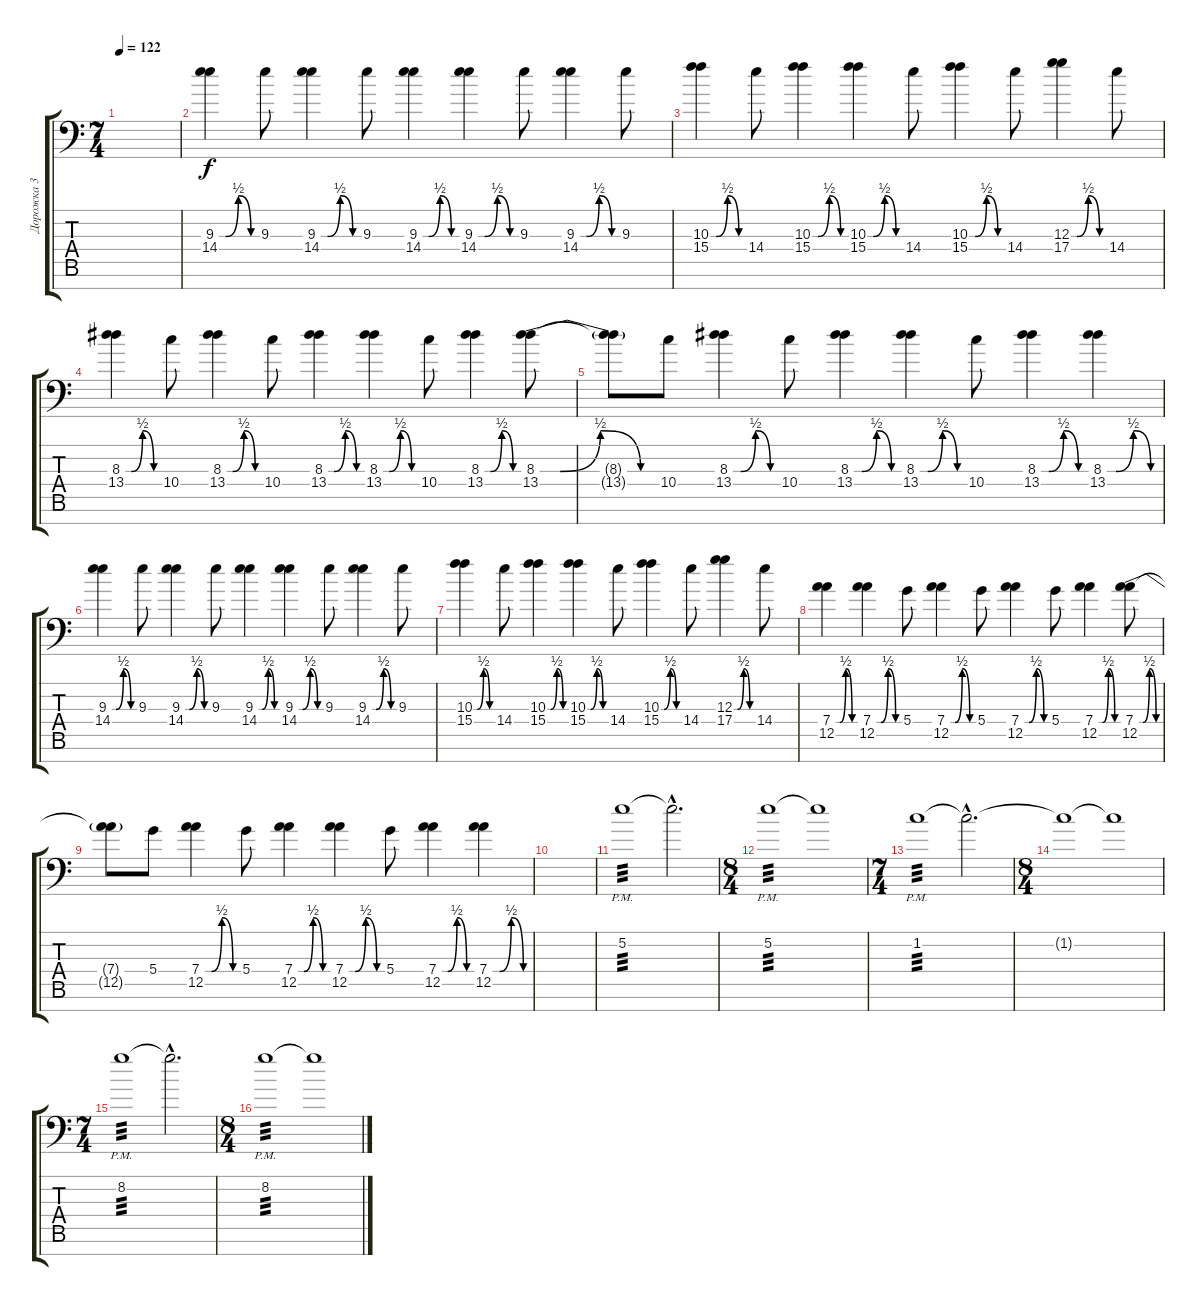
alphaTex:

\track ("Дорожка 3" "Дорожка 3") {instrument distortionguitar}
\staff {score tabs}
\tuning (E4 B3 G3 D3 A2 E2 A1) {hide}
\ts (7 4)
\tempo 122
\clef f4
\ks c
|
(9.3{be (custom 0 0 10 0 30 2 50 0 60 0)} 14.4).4 9.3.8 (9.3{be (custom 0 0 10 0 30 2 50 0 60 0)} 14.4).4 9.3.8 (9.3{be (custom 0 0 10 0 30 2 50 0 60 0)} 14.4).4 (9.3{be (custom 0 0 10 0 30 2 50 0 60 0)} 14.4).4 9.3.8 (9.3{be (custom 0 0 10 0 30 2 50 0 60 0)} 14.4).4 9.3.8 |
(10.3{be (custom 0 0 10 0 30 2 50 0 60 0)} 15.4).4 14.4.8 (10.3{be (custom 0 0 10 0 30 2 50 0 60 0)} 15.4).4 (10.3{be (custom 0 0 10 0 30 2 50 0 60 0)} 15.4).4 14.4.8 (10.3{be (custom 0 0 10 0 30 2 50 0 60 0)} 15.4).4 14.4.8 (12.3{be (custom 0 0 10 0 30 2 50 0 60 0)} 17.4).4 14.4.8 |
(8.3{be (custom 0 0 10 0 30 2 50 0 60 0)} 13.4).4 10.4.8 (8.3{be (custom 0 0 10 0 30 2 50 0 60 0)} 13.4).4 10.4.8 (8.3{be (custom 0 0 10 0 30 2 50 0 60 0)} 13.4).4 (8.3{be (custom 0 0 10 0 30 2 50 0 60 0)} 13.4).4 10.4.8 (8.3{be (custom 0 0 10 0 30 2 50 0 60 0)} 13.4).4 (8.3{be (custom 0 0 10 0 30 2 50 0 60 0)} 13.4).8 |
(8.3{t} 13.4{t}).8 10.4.8 (8.3{be (custom 0 0 10 0 30 2 50 0 60 0)} 13.4).4 10.4.8 (8.3{be (custom 0 0 10 0 30 2 50 0 60 0)} 13.4).4 (8.3{be (custom 0 0 10 0 30 2 50 0 60 0)} 13.4).4 10.4.8 (8.3{be (custom 0 0 10 0 30 2 50 0 60 0)} 13.4).4 (8.3{be (custom 0 0 10 0 30 2 50 0 60 0)} 13.4).4 |
(9.3{be (custom 0 0 10 0 30 2 50 0 60 0)} 14.4).4 9.3.8 (9.3{be (custom 0 0 10 0 30 2 50 0 60 0)} 14.4).4 9.3.8 (9.3{be (custom 0 0 10 0 30 2 50 0 60 0)} 14.4).4 (9.3{be (custom 0 0 10 0 30 2 50 0 60 0)} 14.4).4 9.3.8 (9.3{be (custom 0 0 10 0 30 2 50 0 60 0)} 14.4).4 9.3.8 |
(10.3{be (custom 0 0 10 0 30 2 50 0 60 0)} 15.4).4 14.4.8 (10.3{be (custom 0 0 10 0 30 2 50 0 60 0)} 15.4).4 (10.3{be (custom 0 0 10 0 30 2 50 0 60 0)} 15.4).4 14.4.8 (10.3{be (custom 0 0 10 0 30 2 50 0 60 0)} 15.4).4 14.4.8 (12.3{be (custom 0 0 10 0 30 2 50 0 60 0)} 17.4).4 14.4.8 |
(7.4{be (custom 0 0 11 0 30 2 50 0 60 0)} 12.5).4 (7.4{be (custom 0 0 11 0 30 2 50 0 60 0)} 12.5).4 5.4.8 (7.4{be (custom 0 0 11 0 30 2 50 0 60 0)} 12.5).4 5.4.8 (7.4{be (custom 0 0 11 0 30 2 50 0 60 0)} 12.5).4 5.4.8 (7.4{be (custom 0 0 11 0 30 2 50 0 60 0)} 12.5).4 (7.4{be (custom 0 0 11 0 30 2 50 0 60 0)} 12.5).8 |
(7.4{t} 12.5{t}).8 5.4.8 (7.4{be (custom 0 0 11 0 30 2 50 0 60 0)} 12.5).4 5.4.8 (7.4{be (custom 0 0 11 0 30 2 50 0 60 0)} 12.5).4 (7.4{be (custom 0 0 11 0 30 2 50 0 60 0)} 12.5).4 5.4.8 (7.4{be (custom 0 0 11 0 30 2 50 0 60 0)} 12.5).4 (7.4{be (custom 0 0 11 0 30 2 50 0 60 0)} 12.5).4 |
|
5.2{pm}.1{tp 3 volume 8} 5.2{hac t}.2{d} |
\ts (8 4)
5.2{pm}.1{tp 3} 5.2{t}.1 |
\ts (7 4)
1.2{pm}.1{tp 3} 1.2{hac t}.2{d} |
\ts (8 4)
1.2{t}.1 1.2{t}.1 |
\ts (7 4)
8.2{pm}.1{tp 3} 8.2{hac t}.2{d} |
\ts (8 4)
8.2{pm}.1{tp 3} 8.2{t}.1
